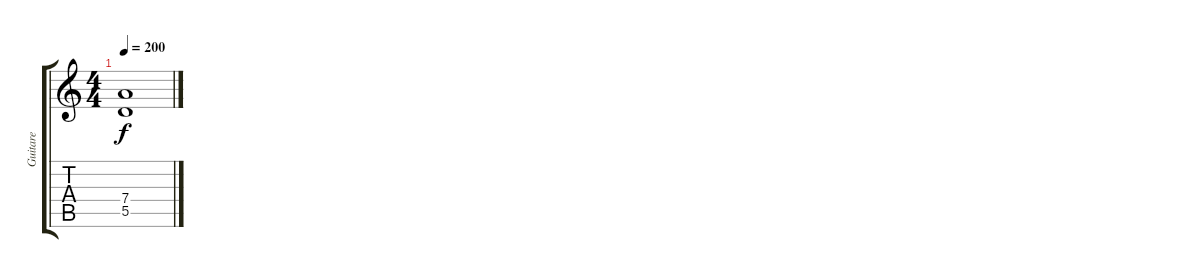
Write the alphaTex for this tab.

\track ("Guitare" "Guitare") {instrument distortionguitar}
\staff {score tabs}
\tuning (E4 B3 G3 D3 A2 E2) {hide}
\ts (4 4)
\tempo 200
\clef g2
\ks c
(7.4{t} 5.5{t}).1{dy f}
